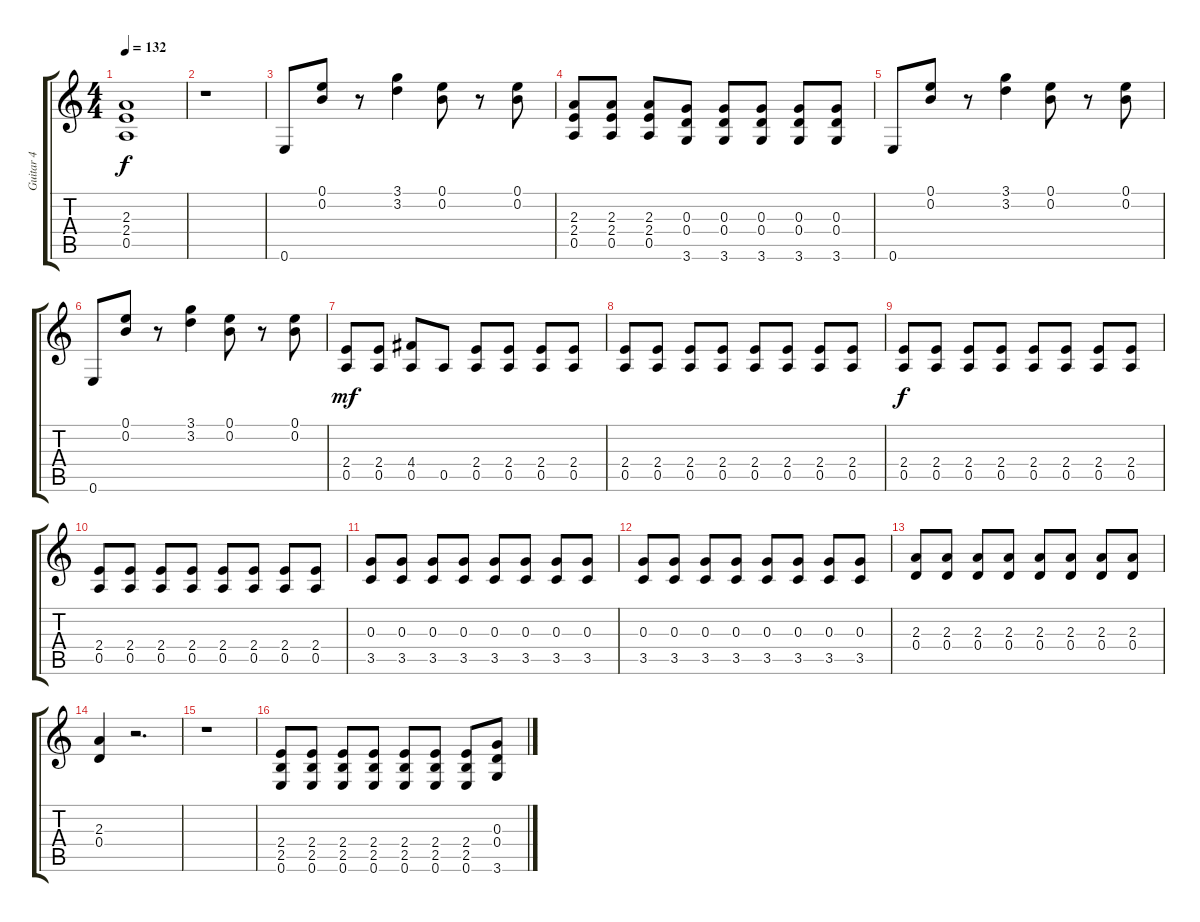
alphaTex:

\track ("Guitar 4" "Guitar 4") {instrument distortionguitar}
\staff {score tabs}
\tuning (E4 B3 G3 D3 A2 E2) {hide}
\ts (4 4)
\tempo 132
\clef g2
\ks c
(2.3 2.4 0.5).1{dy f volume 13} |
r.1 |
0.6.8{volume 12} (0.1 0.2).8 r.8 (3.1 3.2).4 (0.1 0.2).8 r.8 (0.1 0.2).8 |
(2.3 2.4 0.5).8 (2.3 2.4 0.5).8 (2.3 2.4 0.5).8 (0.3 0.4 3.6).8 (0.3 0.4 3.6).8 (0.3 0.4 3.6).8 (0.3 0.4 3.6).8 (0.3 0.4 3.6).8 |
0.6.8 (0.1 0.2).8 r.8 (3.1 3.2).4 (0.1 0.2).8 r.8 (0.1 0.2).8 |
0.6.8 (0.1 0.2).8 r.8 (3.1 3.2).4 (0.1 0.2).8 r.8 (0.1 0.2).8 |
(2.4 0.5).8{dy mf} (2.4 0.5).8 (4.4 0.5).8 0.5.8 (2.4 0.5).8 (2.4 0.5).8 (2.4 0.5).8 (2.4 0.5).8 |
(2.4 0.5).8 (2.4 0.5).8 (2.4 0.5).8 (2.4 0.5).8 (2.4 0.5).8 (2.4 0.5).8 (2.4 0.5).8 (2.4 0.5).8 |
(2.4 0.5).8{dy f} (2.4 0.5).8 (2.4 0.5).8 (2.4 0.5).8 (2.4 0.5).8 (2.4 0.5).8 (2.4 0.5).8 (2.4 0.5).8 |
(2.4 0.5).8 (2.4 0.5).8 (2.4 0.5).8 (2.4 0.5).8 (2.4 0.5).8 (2.4 0.5).8 (2.4 0.5).8 (2.4 0.5).8 |
(0.3 3.5).8 (0.3 3.5).8 (0.3 3.5).8 (0.3 3.5).8 (0.3 3.5).8 (0.3 3.5).8 (0.3 3.5).8 (0.3 3.5).8 |
(0.3 3.5).8 (0.3 3.5).8 (0.3 3.5).8 (0.3 3.5).8 (0.3 3.5).8 (0.3 3.5).8 (0.3 3.5).8 (0.3 3.5).8 |
(2.3 0.4).8 (2.3 0.4).8 (2.3 0.4).8 (2.3 0.4).8 (2.3 0.4).8 (2.3 0.4).8 (2.3 0.4).8 (2.3 0.4).8 |
(2.3 0.4).4 r.2{d} |
r.1 |
(2.4 2.5 0.6).8 (2.4 2.5 0.6).8 (2.4 2.5 0.6).8 (2.4 2.5 0.6).8 (2.4 2.5 0.6).8 (2.4 2.5 0.6).8 (2.4 2.5 0.6).8 (0.3 0.4 3.6).8
